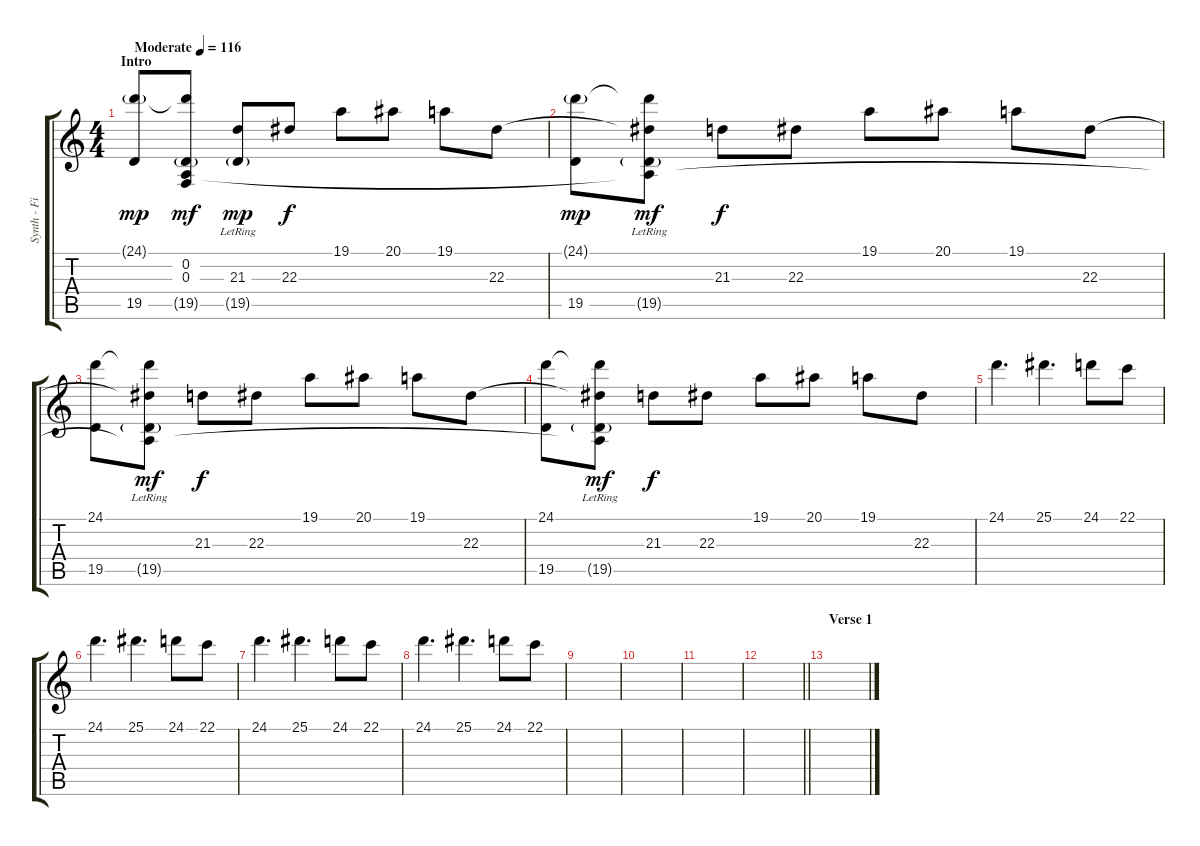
\track ("Synth - Fills 1" "Synth - Fi") {instrument vibraphone}
\staff {score tabs}
\tuning (D4 A3 F3 C3 G2 D2) {hide}
\ts (4 4)
\section ("" "Intro")
\tempo (116 "Moderate")
\clef g2
\ks c
(24.1{g} 19.5).8{dy mp instrument vibraphone} (24.1{t} 0.2 0.3 19.5{g}).8{dy mf} (21.3 19.5{g lr}).8{dy mp} 22.3.8{dy f} 19.1.8 20.1.8 19.1.8 22.3.8 |
(24.1{g} 19.5).8{dy mp} (24.1{t} 0.2{t} 22.3{t} 19.5{g lr}).8{dy mf} 21.3.8{dy f} 22.3.8 19.1.8 20.1.8 19.1.8 22.3.8 |
(24.1 19.5).8 (24.1{t} 0.2{t} 22.3{t} 19.5{g lr}).8{dy mf} 21.3.8{dy f} 22.3.8 19.1.8 20.1.8 19.1.8 22.3.8 |
(24.1 19.5).8 (24.1{t} 0.2{t} 22.3{t} 19.5{g lr}).8{dy mf} 21.3.8{dy f} 22.3.8 19.1.8 20.1.8 19.1.8 22.3.8 |
24.1.4{d volume 7} 25.1.4{d} 24.1.8 22.1.8 |
24.1.4{d} 25.1.4{d} 24.1.8 22.1.8 |
24.1.4{d} 25.1.4{d} 24.1.8 22.1.8 |
24.1.4{d} 25.1.4{d} 24.1.8 22.1.8 |
|
|
|
\barLineRight lightlight
|
\section ("" "Verse 1")
